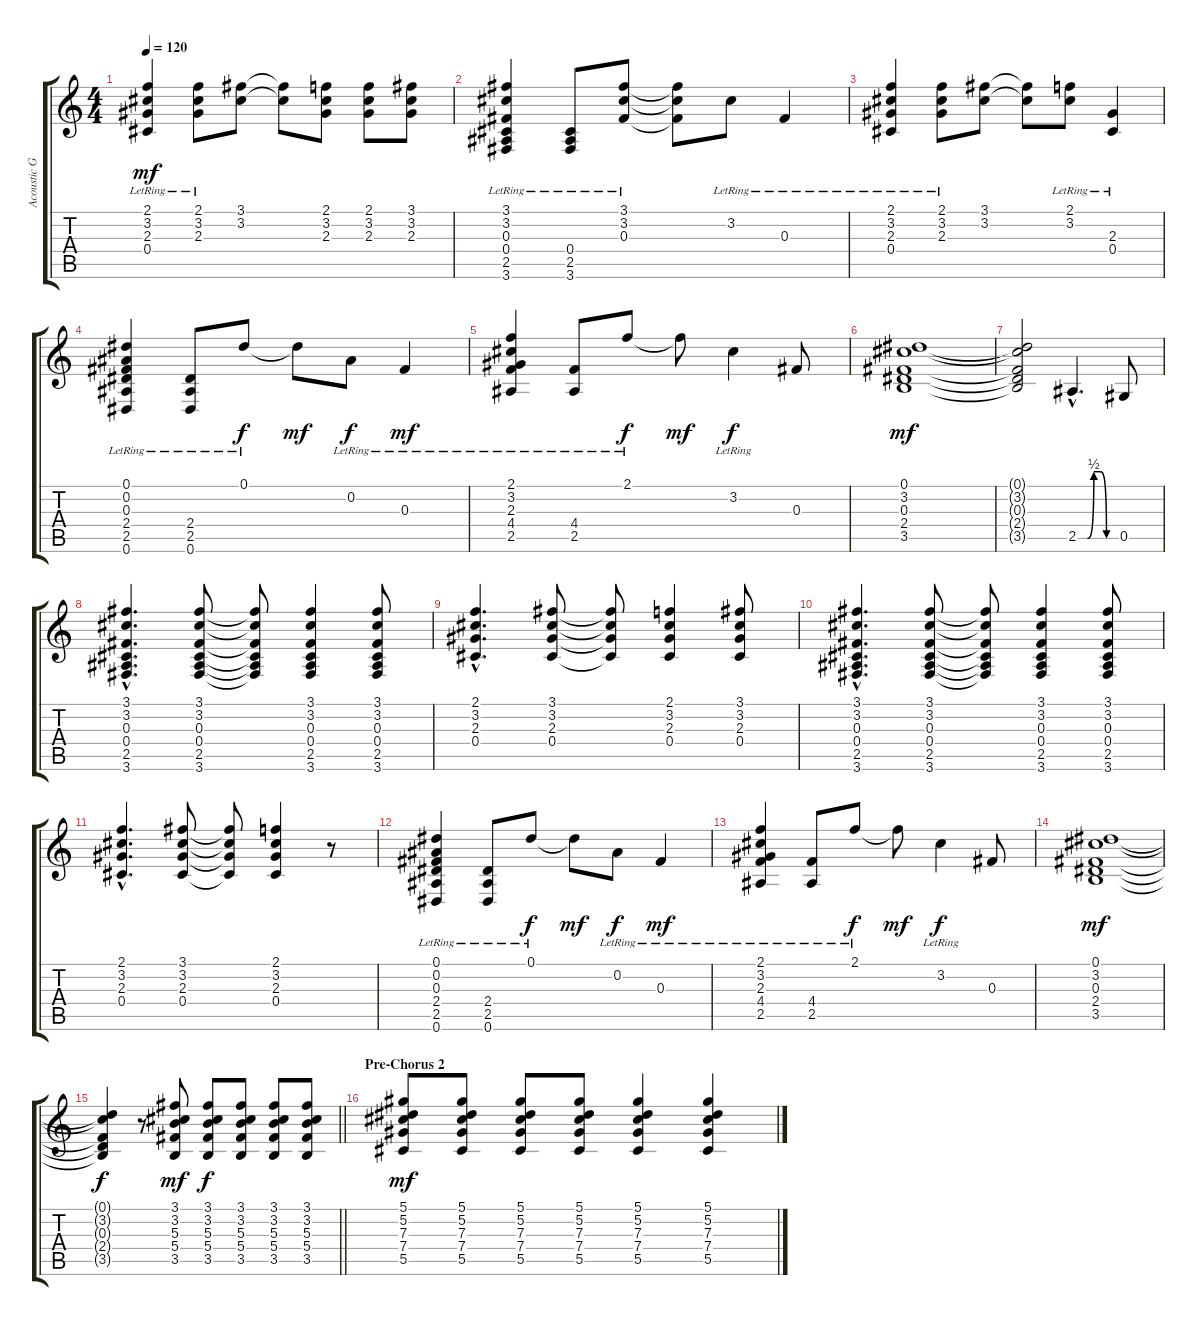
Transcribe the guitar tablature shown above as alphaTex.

\track ("Acoustic Guitar" "Acoustic G") {instrument acousticguitarsteel}
\staff {score tabs}
\tuning (Eb4 Bb3 Gb3 Db3 Ab2 Eb2) {hide}
\ts (4 4)
\tempo 120
\clef g2
\ks c
(2.1 3.2 2.3 0.4{lr}).4{dy mf} (2.1 3.2 2.3{lr}).8 (3.1 3.2).8 (3.1{t} 3.2{t}).8 (2.1 3.2 2.3).8 (2.1 3.2 2.3).8 (3.1 3.2 2.3).8 |
(3.1{lr} 3.2{lr} 0.3{lr} 0.4 2.5 3.6).4 (0.4{lr} 2.5{lr} 3.6{lr}).8 (3.1{lr} 3.2 0.3).8 (3.1{t} 3.2{t} 0.3{t}).8 3.2{lr}.8 0.3{lr}.4 |
(2.1 3.2 2.3 0.4{lr}).4 (2.1 3.2 2.3{lr}).8 (3.1 3.2).8 (3.1{t} 3.2{t}).8 (2.1{lr} 3.2{lr}).8 (2.3{lr} 0.4{lr}).4 |
(0.1 0.2{lr} 0.3{lr} 2.4 2.5 0.6).4 (2.4{lr} 2.5{lr} 0.6{lr}).8 0.1{lr}.8{dy f} 0.1{t}.8{dy mf} 0.2{lr}.8{dy f} 0.3{lr}.4{dy mf} |
(2.1{lr} 3.2{lr} 2.3{lr} 4.4 2.5).4 (4.4{lr} 2.5{lr}).8 2.1{lr}.8{dy f} 2.1{t}.8{dy mf} 3.2{lr}.4{dy f} 0.3.8 |
(0.1 3.2 0.3 2.4 3.5).1{dy mf} |
(0.1{t} 3.2{t} 0.3{t} 2.4{t} 3.5{t}).2 2.5{be (custom 0 0 15 0 25 2 35 2 45 0 60 0) hac}.4{d} 0.5.8 |
(3.1{hac} 3.2{hac} 0.3{hac} 0.4{hac} 2.5{hac} 3.6{hac}).4{d} (3.1 3.2 0.3 0.4 2.5 3.6).8 (3.1{t} 3.2{t} 0.3{t} 0.4{t} 2.5{t} 3.6{t}).8 (3.1 3.2 0.3 0.4 2.5 3.6).4 (3.1 3.2 0.3 0.4 2.5 3.6).8 |
(2.1{hac} 3.2{hac} 2.3{hac} 0.4{hac}).4{d} (3.1 3.2 2.3 0.4).8 (3.1{t} 3.2{t} 2.3{t} 0.4{t}).8 (2.1 3.2 2.3 0.4).4 (3.1 3.2 2.3 0.4).8 |
(3.1{hac} 3.2{hac} 0.3{hac} 0.4{hac} 2.5{hac} 3.6{hac}).4{d} (3.1 3.2 0.3 0.4 2.5 3.6).8 (3.1{t} 3.2{t} 0.3{t} 0.4{t} 2.5{t} 3.6{t}).8 (3.1 3.2 0.3 0.4 2.5 3.6).4 (3.1 3.2 0.3 0.4 2.5 3.6).8 |
(2.1{hac} 3.2{hac} 2.3{hac} 0.4{hac}).4{d} (3.1 3.2 2.3 0.4).8 (3.1{t} 3.2{t} 2.3{t} 0.4{t}).8 (2.1 3.2 2.3 0.4).4 r.8 |
(0.1 0.2{lr} 0.3{lr} 2.4 2.5 0.6).4 (2.4{lr} 2.5{lr} 0.6{lr}).8 0.1{lr}.8{dy f} 0.1{t}.8{dy mf} 0.2{lr}.8{dy f} 0.3{lr}.4{dy mf} |
(2.1{lr} 3.2{lr} 2.3{lr} 4.4 2.5).4 (4.4{lr} 2.5{lr}).8 2.1{lr}.8{dy f} 2.1{t}.8{dy mf} 3.2{lr}.4{dy f} 0.3.8 |
(0.1 3.2 0.3 2.4 3.5).1{dy mf} |
\barLineRight lightlight
(0.1{t} 3.2{t} 0.3{t} 2.4{t} 3.5{t}).4{dy f} r.8 (3.1 3.2 5.3 5.4 3.5).8{dy mf} (3.1 3.2 5.3 5.4 3.5).8{dy f} (3.1 3.2 5.3 5.4 3.5).8 (3.1 3.2 5.3 5.4 3.5).8 (3.1 3.2 5.3 5.4 3.5).8 |
\section ("" "Pre-Chorus 2")
(5.1 5.2 7.3 7.4 5.5).8{dy mf} (5.1 5.2 7.3 7.4 5.5).8 (5.1 5.2 7.3 7.4 5.5).8 (5.1 5.2 7.3 7.4 5.5).8 (5.1 5.2 7.3 7.4 5.5).4 (5.1 5.2 7.3 7.4 5.5).4
